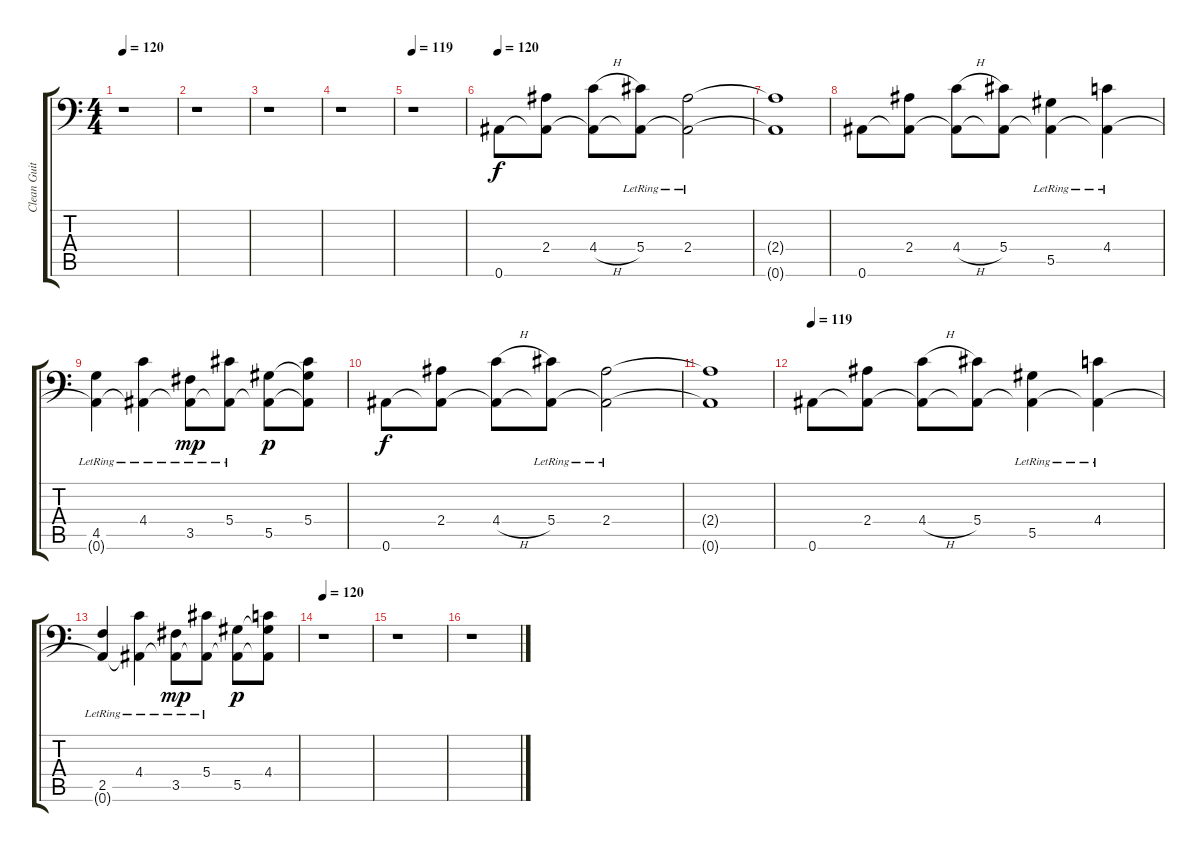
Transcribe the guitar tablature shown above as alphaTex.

\track ("Clean Guitar 1" "Clean Guit") {instrument electricguitarclean}
\staff {score tabs}
\tuning (Bb3 F3 Db3 Ab2 Eb2 Bb1) {hide}
\ts (4 4)
\tempo 120
\clef f4
\ks c
r.1{dy p} |
r.1 |
r.1 |
r.1 |
\tempo 119
r.1 |
\tempo 120
0.6.8{dy f} (2.4 0.6{t}).8 (4.4{h} 0.6{t}).8 (5.4{lr} 0.6{t}).8 (2.4{lr} 0.6{t}).2 |
(2.4{t} 0.6{t}).1 |
0.6.8 (2.4 0.6{t}).8 (4.4{h} 0.6{t}).8 (5.4 0.6{t}).8 (5.5{lr} 0.6{t}).4 (4.4{lr} 0.6{t}).4 |
(4.5{lr} 0.6{t}).4 (4.4{lr} 0.6{t}).4 (3.5{lr} 0.6{t}).8{dy mp} (5.4{lr} 0.6{t}).8 (5.5 0.6{t}).8{dy p} (5.4 5.5{t} 0.6{t}).8 |
0.6.8{dy f} (2.4 0.6{t}).8 (4.4{h} 0.6{t}).8 (5.4{lr} 0.6{t}).8 (2.4{lr} 0.6{t}).2 |
(2.4{t} 0.6{t}).1 |
\tempo 119
0.6.8 (2.4 0.6{t}).8 (4.4{h} 0.6{t}).8 (5.4 0.6{t}).8 (5.5{lr} 0.6{t}).4 (4.4{lr} 0.6{t}).4 |
(2.5{lr} 0.6{t}).4 (4.4{lr} 0.6{t}).4 (3.5{lr} 0.6{t}).8{dy mp} (5.4{lr} 0.6{t}).8 (5.5 0.6{t}).8{dy p} (4.4 5.5{t} 0.6{t}).8 |
\tempo 120
r.1 |
r.1 |
r.1
